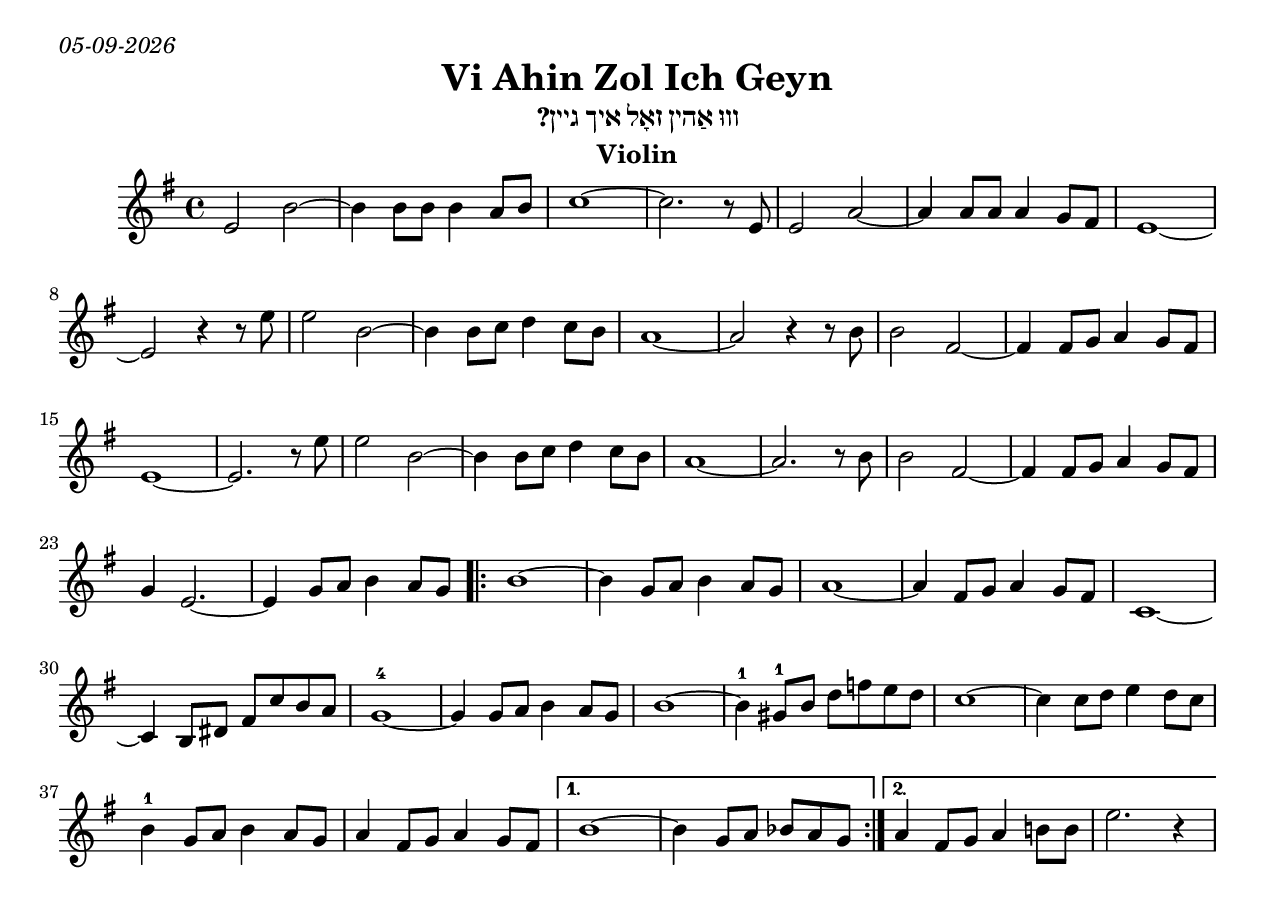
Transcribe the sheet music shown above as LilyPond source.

\version "2.20.0"
\include "english.ly"
%\pointAndClickOff
\paper{
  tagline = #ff
  print-all-headers = ##t
  #(set-paper-size "letter")
}
date = #(strftime "%d-%m-%Y" (localtime (current-time)))

\markup{ \italic{ \date }  }

%\markup{ Got something to say? }

global = {
  \clef treble
  \key e \minor
  \time 4/4
  \set Score.markFormatter = #format-mark-box-alphabet
}

%#################################### Melody ########################
melody = \relative c'' {
  \global
  %\partial 4 g4    %lead in notes

   e,2 b'~
   b4 b8 b b4 a8 b
   c1~
   c2. r8 e,8|

   e2 a2~
   a4 a8 a a4 g8 fs
   e1~
   e2 r4 r8 e'8

   e2 b2~
   b4 b8 c d4 c8 b
   a1~
   a2 r4 r8 b8b2 fs2~
   fs4 fs8 g a4 g8 fs
   e1~
   e2. r8 e'
   e2 b2~
   b4 b8 c d4 c8 b
   a1~
   a2. r8 b
   b2 fs~
   fs4 fs8 g a4 g8 fs
   g4  e2.~
   e4 g8 a b4 a8 g


  \repeat volta 2{

    b1~
    b4g8 a b4 a8 g|
    a1~
    a4 fs8 g a4 g8 fs|

   c1 ~
   c4 b8 ds fs c' b a
   g1-4~
   g4 g8a b4 a8 g

   b1~
   b4-1 gs8-1 b d f e d
   c1~
   c4 c8 d e4 d8 c

   b4 -1 g8 a b4 a8 g|
   a4 fs8 g a4 g8 fs
  }
  \alternative {
    { b1~
    b4 g8 a bf a8 g
    }
    { a4 fs8 g a4 b8 b
    e2. r4}
  }

}
%################################# Lyrics #####################
%\addlyrics{ \set stanza = #"1. " }
%################################# Chords #######################
harmonies = \chordmode {

}

\score {
  % transpose score below
  %\transpose c d
  <<
    \new ChordNames {
      \set chordChanges = ##f
      \harmonies
    }
    \new Staff   \melody
  >>
  \header{
    title= "Vi Ahin Zol Ich Geyn"
    subtitle="װוּ אַהין זאָל איך גײן?"
    composer= ""

    instrument = "Violin"
    arranger= ""
  }
  \midi{\tempo 4 = 120}
  \layout{indent = 1.0\cm}
}
%{
% more verses:
\markup{}
\markup {
  \font-size #2
  \fill-line {
    \hspace #0.1 % distance from left margin
    \column {
      \line { "1."
\column {
 ""
}
      }
      \hspace #0.2 % vertical distance between verses
      \line { "2."
\column {
""
}
      }
    }
    \hspace #0.1  % horiz. distance between columns
    \column {
      \line { "3."
\column {
 ""
}
      }
      \hspace #0.2 % distance between verses
      \line { "4."
\column {
""
}
      }
    }
    \hspace #0.1 % distance to right margin
  }
}

%}